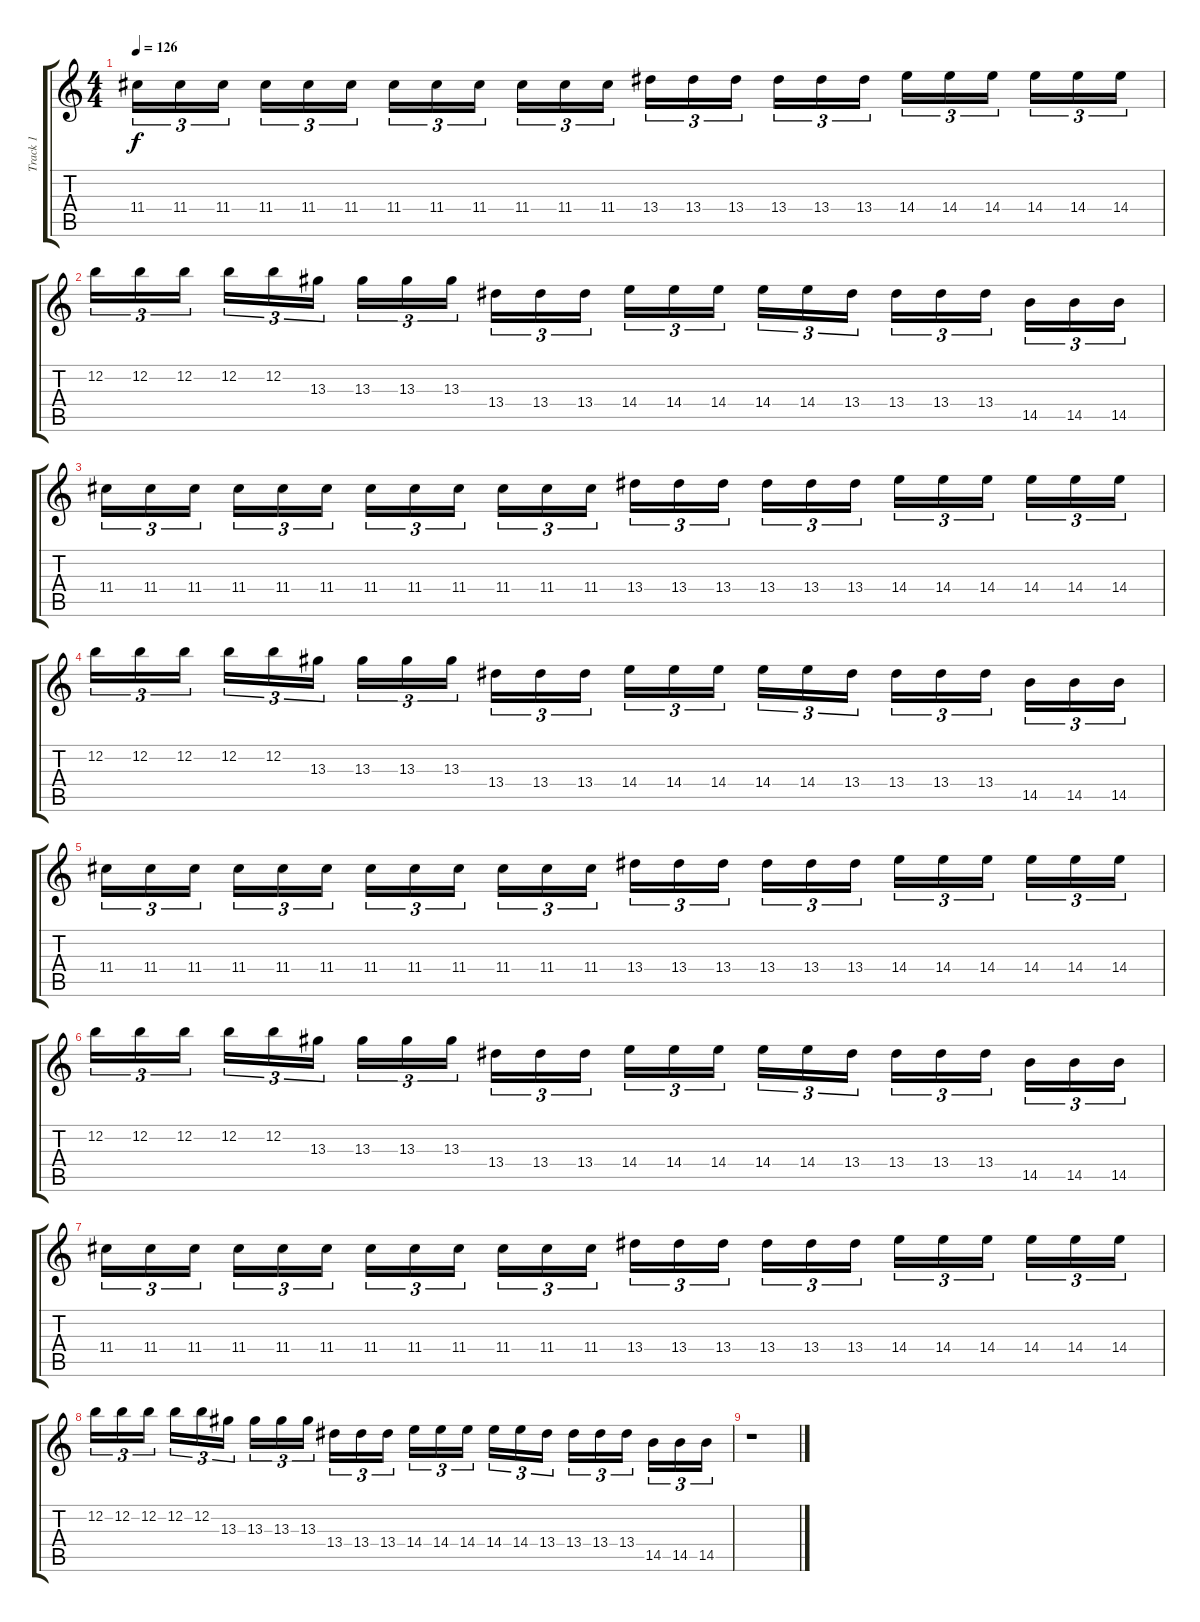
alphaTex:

\track ("Track 1" "Track 1") {instrument overdrivenguitar}
\staff {score tabs}
\tuning (E4 B3 G3 D3 A2 E2) {hide}
\ts (4 4)
\tempo 126
\clef g2
\ks c
11.4.16{tu (3 2) dy f} 11.4.16{tu (3 2)} 11.4.16{tu (3 2) beam splitsecondary} 11.4.16{tu (3 2)} 11.4.16{tu (3 2)} 11.4.16{tu (3 2)} 11.4.16{tu (3 2)} 11.4.16{tu (3 2)} 11.4.16{tu (3 2) beam splitsecondary} 11.4.16{tu (3 2)} 11.4.16{tu (3 2)} 11.4.16{tu (3 2)} 13.4.16{tu (3 2)} 13.4.16{tu (3 2)} 13.4.16{tu (3 2) beam splitsecondary} 13.4.16{tu (3 2)} 13.4.16{tu (3 2)} 13.4.16{tu (3 2)} 14.4.16{tu (3 2)} 14.4.16{tu (3 2)} 14.4.16{tu (3 2) beam splitsecondary} 14.4.16{tu (3 2)} 14.4.16{tu (3 2)} 14.4.16{tu (3 2)} |
12.2.16{tu (3 2)} 12.2.16{tu (3 2)} 12.2.16{tu (3 2) beam splitsecondary} 12.2.16{tu (3 2)} 12.2.16{tu (3 2)} 13.3.16{tu (3 2)} 13.3.16{tu (3 2)} 13.3.16{tu (3 2)} 13.3.16{tu (3 2) beam splitsecondary} 13.4.16{tu (3 2)} 13.4.16{tu (3 2)} 13.4.16{tu (3 2)} 14.4.16{tu (3 2)} 14.4.16{tu (3 2)} 14.4.16{tu (3 2) beam splitsecondary} 14.4.16{tu (3 2)} 14.4.16{tu (3 2)} 13.4.16{tu (3 2)} 13.4.16{tu (3 2)} 13.4.16{tu (3 2)} 13.4.16{tu (3 2) beam splitsecondary} 14.5.16{tu (3 2)} 14.5.16{tu (3 2)} 14.5.16{tu (3 2)} |
11.4.16{tu (3 2)} 11.4.16{tu (3 2)} 11.4.16{tu (3 2) beam splitsecondary} 11.4.16{tu (3 2)} 11.4.16{tu (3 2)} 11.4.16{tu (3 2)} 11.4.16{tu (3 2)} 11.4.16{tu (3 2)} 11.4.16{tu (3 2) beam splitsecondary} 11.4.16{tu (3 2)} 11.4.16{tu (3 2)} 11.4.16{tu (3 2)} 13.4.16{tu (3 2)} 13.4.16{tu (3 2)} 13.4.16{tu (3 2) beam splitsecondary} 13.4.16{tu (3 2)} 13.4.16{tu (3 2)} 13.4.16{tu (3 2)} 14.4.16{tu (3 2)} 14.4.16{tu (3 2)} 14.4.16{tu (3 2) beam splitsecondary} 14.4.16{tu (3 2)} 14.4.16{tu (3 2)} 14.4.16{tu (3 2)} |
12.2.16{tu (3 2)} 12.2.16{tu (3 2)} 12.2.16{tu (3 2) beam splitsecondary} 12.2.16{tu (3 2)} 12.2.16{tu (3 2)} 13.3.16{tu (3 2)} 13.3.16{tu (3 2)} 13.3.16{tu (3 2)} 13.3.16{tu (3 2) beam splitsecondary} 13.4.16{tu (3 2)} 13.4.16{tu (3 2)} 13.4.16{tu (3 2)} 14.4.16{tu (3 2)} 14.4.16{tu (3 2)} 14.4.16{tu (3 2) beam splitsecondary} 14.4.16{tu (3 2)} 14.4.16{tu (3 2)} 13.4.16{tu (3 2)} 13.4.16{tu (3 2)} 13.4.16{tu (3 2)} 13.4.16{tu (3 2) beam splitsecondary} 14.5.16{tu (3 2)} 14.5.16{tu (3 2)} 14.5.16{tu (3 2)} |
11.4.16{tu (3 2)} 11.4.16{tu (3 2)} 11.4.16{tu (3 2) beam splitsecondary} 11.4.16{tu (3 2)} 11.4.16{tu (3 2)} 11.4.16{tu (3 2)} 11.4.16{tu (3 2)} 11.4.16{tu (3 2)} 11.4.16{tu (3 2) beam splitsecondary} 11.4.16{tu (3 2)} 11.4.16{tu (3 2)} 11.4.16{tu (3 2)} 13.4.16{tu (3 2)} 13.4.16{tu (3 2)} 13.4.16{tu (3 2) beam splitsecondary} 13.4.16{tu (3 2)} 13.4.16{tu (3 2)} 13.4.16{tu (3 2)} 14.4.16{tu (3 2)} 14.4.16{tu (3 2)} 14.4.16{tu (3 2) beam splitsecondary} 14.4.16{tu (3 2)} 14.4.16{tu (3 2)} 14.4.16{tu (3 2)} |
12.2.16{tu (3 2)} 12.2.16{tu (3 2)} 12.2.16{tu (3 2) beam splitsecondary} 12.2.16{tu (3 2)} 12.2.16{tu (3 2)} 13.3.16{tu (3 2)} 13.3.16{tu (3 2)} 13.3.16{tu (3 2)} 13.3.16{tu (3 2) beam splitsecondary} 13.4.16{tu (3 2)} 13.4.16{tu (3 2)} 13.4.16{tu (3 2)} 14.4.16{tu (3 2)} 14.4.16{tu (3 2)} 14.4.16{tu (3 2) beam splitsecondary} 14.4.16{tu (3 2)} 14.4.16{tu (3 2)} 13.4.16{tu (3 2)} 13.4.16{tu (3 2)} 13.4.16{tu (3 2)} 13.4.16{tu (3 2) beam splitsecondary} 14.5.16{tu (3 2)} 14.5.16{tu (3 2)} 14.5.16{tu (3 2)} |
11.4.16{tu (3 2)} 11.4.16{tu (3 2)} 11.4.16{tu (3 2) beam splitsecondary} 11.4.16{tu (3 2)} 11.4.16{tu (3 2)} 11.4.16{tu (3 2)} 11.4.16{tu (3 2)} 11.4.16{tu (3 2)} 11.4.16{tu (3 2) beam splitsecondary} 11.4.16{tu (3 2)} 11.4.16{tu (3 2)} 11.4.16{tu (3 2)} 13.4.16{tu (3 2)} 13.4.16{tu (3 2)} 13.4.16{tu (3 2) beam splitsecondary} 13.4.16{tu (3 2)} 13.4.16{tu (3 2)} 13.4.16{tu (3 2)} 14.4.16{tu (3 2)} 14.4.16{tu (3 2)} 14.4.16{tu (3 2) beam splitsecondary} 14.4.16{tu (3 2)} 14.4.16{tu (3 2)} 14.4.16{tu (3 2)} |
12.2.16{tu (3 2)} 12.2.16{tu (3 2)} 12.2.16{tu (3 2) beam splitsecondary} 12.2.16{tu (3 2)} 12.2.16{tu (3 2)} 13.3.16{tu (3 2)} 13.3.16{tu (3 2)} 13.3.16{tu (3 2)} 13.3.16{tu (3 2) beam splitsecondary} 13.4.16{tu (3 2)} 13.4.16{tu (3 2)} 13.4.16{tu (3 2)} 14.4.16{tu (3 2)} 14.4.16{tu (3 2)} 14.4.16{tu (3 2) beam splitsecondary} 14.4.16{tu (3 2)} 14.4.16{tu (3 2)} 13.4.16{tu (3 2)} 13.4.16{tu (3 2)} 13.4.16{tu (3 2)} 13.4.16{tu (3 2) beam splitsecondary} 14.5.16{tu (3 2)} 14.5.16{tu (3 2)} 14.5.16{tu (3 2)} |
r.1
